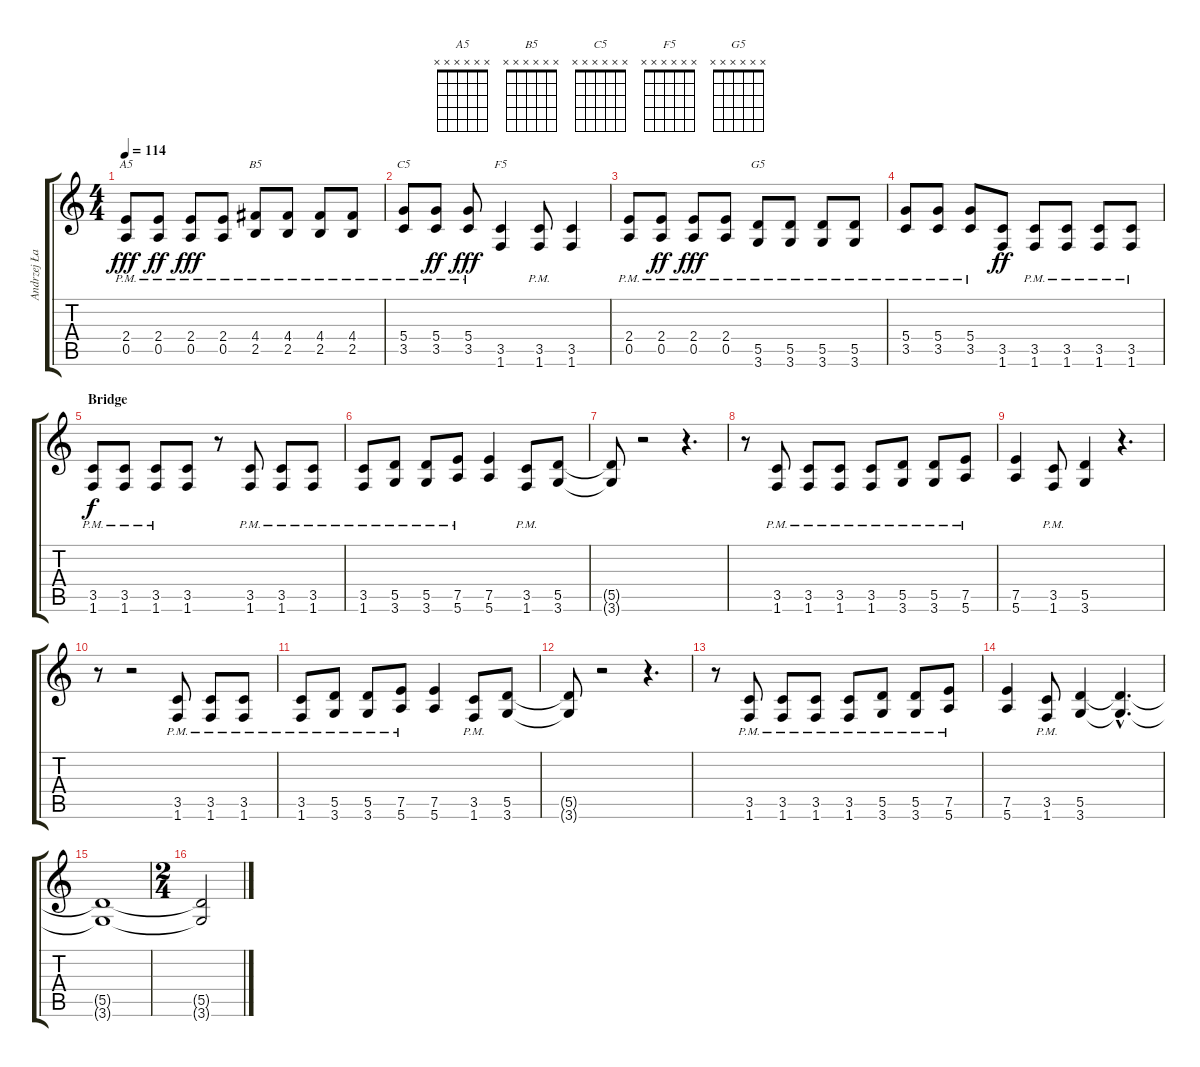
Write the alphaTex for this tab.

\track ("Andrzej Łabędzki" "Andrzej Ła") {instrument acousticguitarsteel}
\staff {score tabs}
\tuning (E4 B3 G3 D3 A2 E2) {hide}
\chord ("A5" x x x x x x)
\chord ("B5" x x x x x x)
\chord ("C5" x x x x x x)
\chord ("F5" x x x x x x)
\chord ("G5" x x x x x x)
\ts (4 4)
\tempo 114
\clef g2
\ks c
(2.4{pm} 0.5{pm}).8{ch "A5" dy fff} (2.4{pm} 0.5{pm}).8{dy ff} (2.4{pm} 0.5{pm}).8{dy fff} (2.4{pm} 0.5{pm}).8 (4.4{pm} 2.5{pm}).8{ch "B5"} (4.4{pm} 2.5{pm}).8 (4.4{pm} 2.5{pm}).8 (4.4{pm} 2.5{pm}).8 |
(5.4{pm} 3.5{pm}).8{ch "C5"} (5.4{pm} 3.5{pm}).8{dy ff} (5.4{pm} 3.5{pm}).8{dy fff} (3.5 1.6).4{ch "F5"} (3.5{pm} 1.6{pm}).8 (3.5 1.6).4 |
(2.4{pm} 0.5{pm}).8 (2.4{pm} 0.5{pm}).8{dy ff} (2.4{pm} 0.5{pm}).8{dy fff} (2.4{pm} 0.5{pm}).8 (5.5{pm} 3.6{pm}).8{ch "G5"} (5.5{pm} 3.6{pm}).8 (5.5{pm} 3.6{pm}).8 (5.5{pm} 3.6{pm}).8 |
(5.4{pm} 3.5{pm}).8 (5.4{pm} 3.5{pm}).8 (5.4{pm} 3.5{pm}).8 (3.5 1.6).8{dy ff} (3.5{pm} 1.6{pm}).8{volume 15 balance 11 instrument distortionguitar} (3.5{pm} 1.6{pm}).8 (3.5{pm} 1.6{pm}).8 (3.5{pm} 1.6{pm}).8 |
\section ("" "Bridge")
(3.5{pm} 1.6{pm}).8{dy f} (3.5{pm} 1.6{pm}).8 (3.5{pm} 1.6{pm}).8 (3.5 1.6).8 r.8 (3.5{pm} 1.6{pm}).8 (3.5{pm} 1.6{pm}).8 (3.5{pm} 1.6{pm}).8 |
(3.5{pm} 1.6{pm}).8 (5.5{pm} 3.6{pm}).8 (5.5{pm} 3.6{pm}).8 (7.5{pm} 5.6{pm}).8 (7.5 5.6).4 (3.5{pm} 1.6{pm}).8 (5.5 3.6).8 |
(5.5{t} 3.6{t}).8 r.2 r.4{d} |
r.8 (3.5{pm} 1.6{pm}).8 (3.5{pm} 1.6{pm}).8 (3.5{pm} 1.6{pm}).8 (3.5{pm} 1.6{pm}).8 (5.5{pm} 3.6{pm}).8 (5.5{pm} 3.6{pm}).8 (7.5{pm} 5.6{pm}).8 |
(7.5 5.6).4 (3.5{pm} 1.6{pm}).8 (5.5 3.6).4 r.4{d} |
r.8 r.2 (3.5{pm} 1.6{pm}).8 (3.5{pm} 1.6{pm}).8 (3.5{pm} 1.6{pm}).8 |
(3.5{pm} 1.6{pm}).8 (5.5{pm} 3.6{pm}).8 (5.5{pm} 3.6{pm}).8 (7.5{pm} 5.6{pm}).8 (7.5 5.6).4 (3.5{pm} 1.6{pm}).8 (5.5 3.6).8 |
(5.5{t} 3.6{t}).8 r.2 r.4{d} |
r.8 (3.5{pm} 1.6{pm}).8 (3.5{pm} 1.6{pm}).8 (3.5{pm} 1.6{pm}).8 (3.5{pm} 1.6{pm}).8 (5.5{pm} 3.6{pm}).8 (5.5{pm} 3.6{pm}).8 (7.5{pm} 5.6{pm}).8 |
(7.5 5.6).4 (3.5{pm} 1.6{pm}).8 (5.5 3.6).4 (5.5{hac t} 3.6{hac t}).4{d} |
(5.5{t} 3.6{t}).1 |
\ts (2 4)
(5.5{t} 3.6{t}).2
